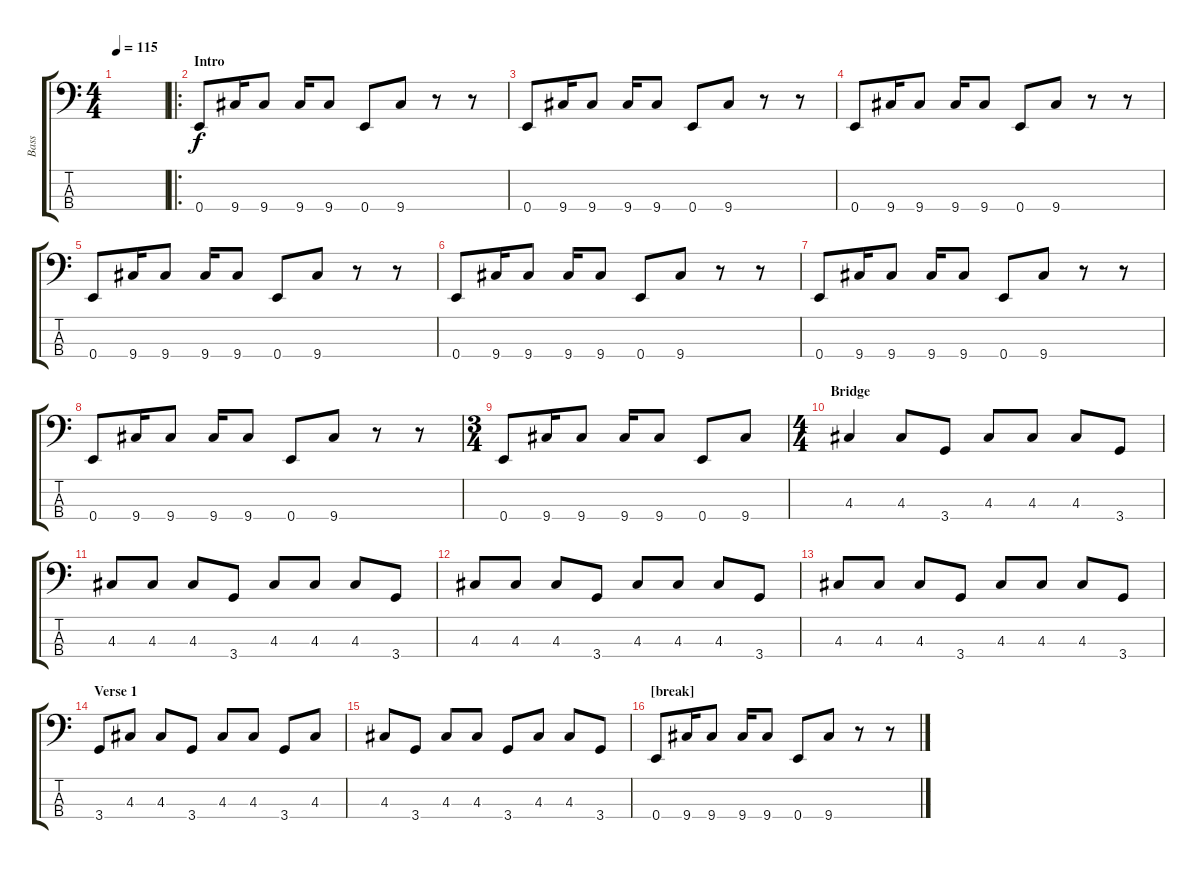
\track ("Bass" "Bass") {instrument overdrivenguitar}
\staff {score tabs}
\tuning (G2 D2 A1 E1) {hide}
\ts (4 4)
\tempo 115
\clef f4
\ks c
|
\ro
\section ("" "Intro")
0.4.8 9.4.16 9.4.8 9.4.16 9.4.8 0.4.8 9.4.8 r.8 r.8 |
0.4.8 9.4.16 9.4.8 9.4.16 9.4.8 0.4.8 9.4.8 r.8 r.8 |
0.4.8 9.4.16 9.4.8 9.4.16 9.4.8 0.4.8 9.4.8 r.8 r.8 |
0.4.8 9.4.16 9.4.8 9.4.16 9.4.8 0.4.8 9.4.8 r.8 r.8 |
0.4.8 9.4.16 9.4.8 9.4.16 9.4.8 0.4.8 9.4.8 r.8 r.8 |
0.4.8 9.4.16 9.4.8 9.4.16 9.4.8 0.4.8 9.4.8 r.8 r.8 |
0.4.8 9.4.16 9.4.8 9.4.16 9.4.8 0.4.8 9.4.8 r.8 r.8 |
\ts (3 4)
0.4.8 9.4.16 9.4.8 9.4.16 9.4.8 0.4.8 9.4.8 |
\ts (4 4)
\section ("" "Bridge")
4.3.4 4.3.8 3.4.8 4.3.8 4.3.8 4.3.8 3.4.8 |
4.3.8 4.3.8 4.3.8 3.4.8 4.3.8 4.3.8 4.3.8 3.4.8 |
4.3.8 4.3.8 4.3.8 3.4.8 4.3.8 4.3.8 4.3.8 3.4.8 |
4.3.8 4.3.8 4.3.8 3.4.8 4.3.8 4.3.8 4.3.8 3.4.8 |
\section ("" "Verse 1")
3.4.8 4.3.8 4.3.8 3.4.8 4.3.8 4.3.8 3.4.8 4.3.8 |
4.3.8 3.4.8 4.3.8 4.3.8 3.4.8 4.3.8 4.3.8 3.4.8 |
\section ("" "[break]")
0.4.8 9.4.16 9.4.8 9.4.16 9.4.8 0.4.8 9.4.8 r.8 r.8
